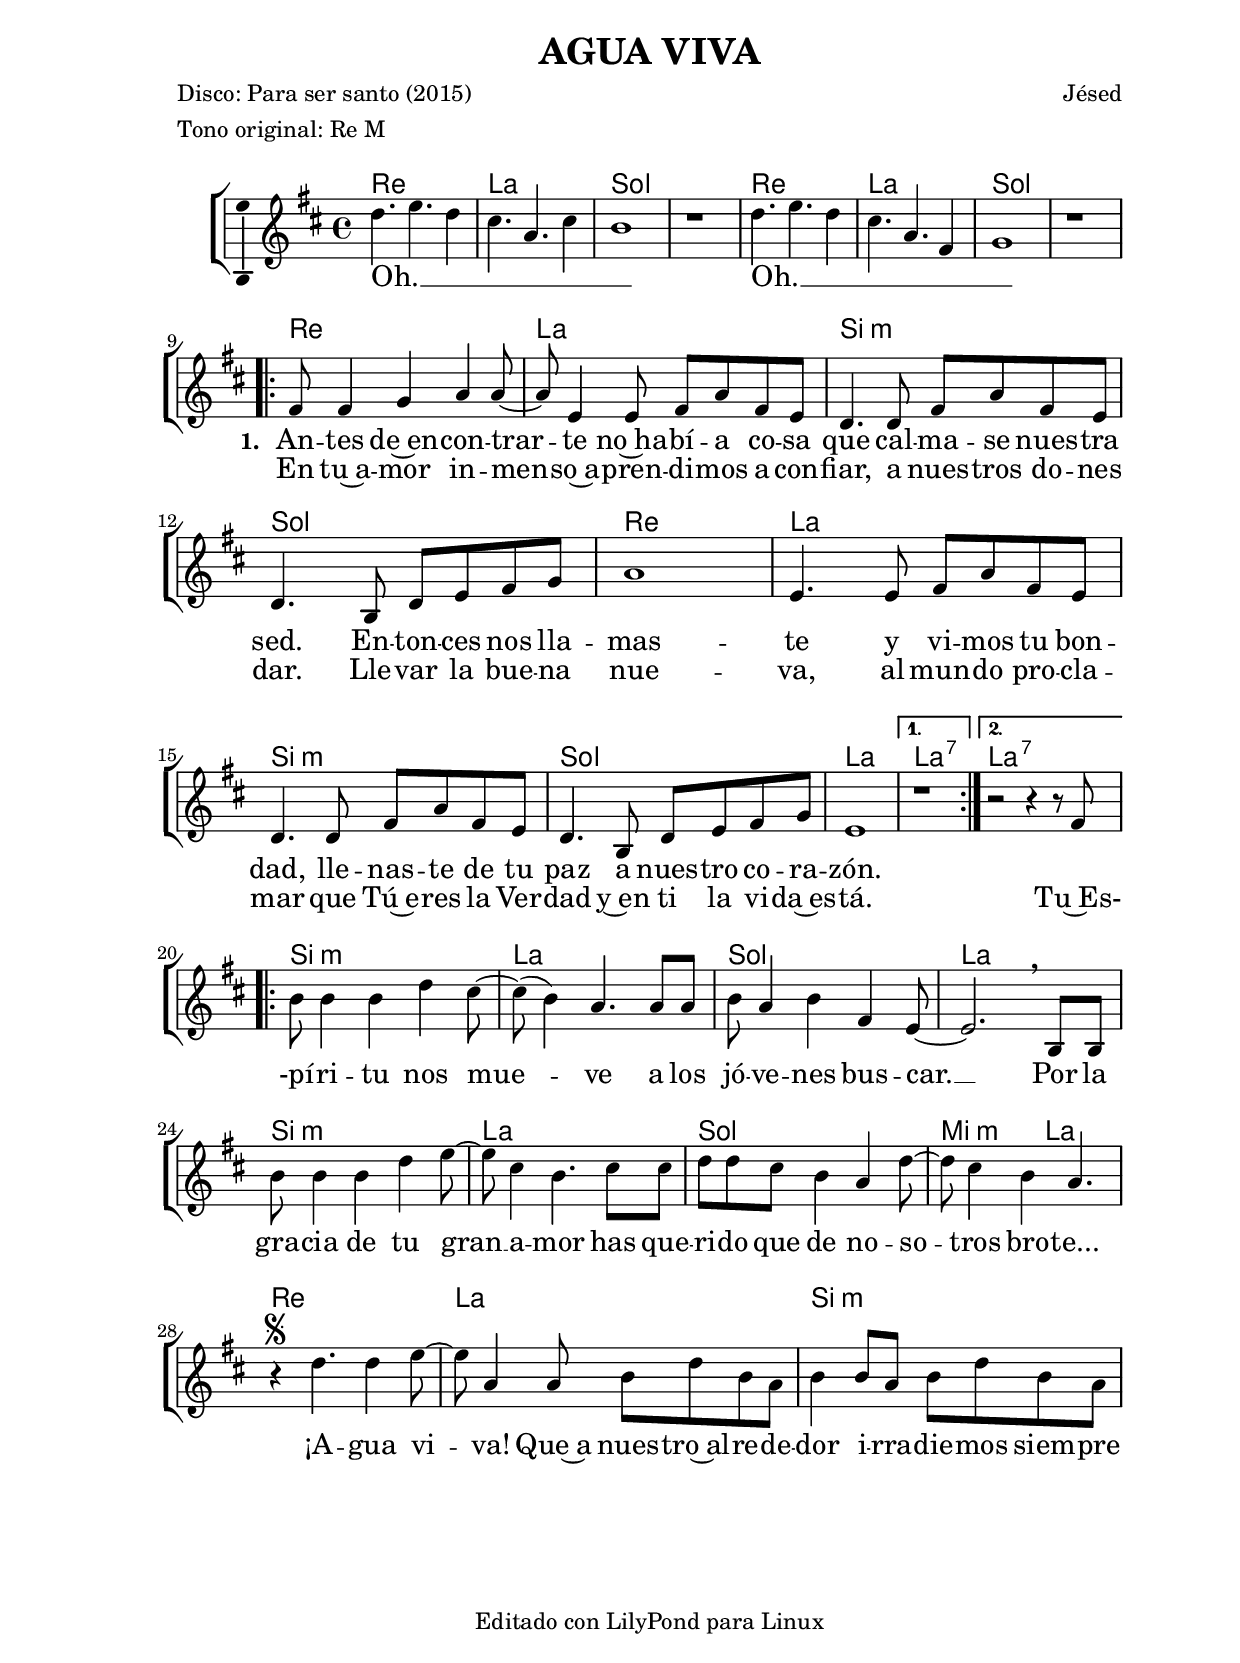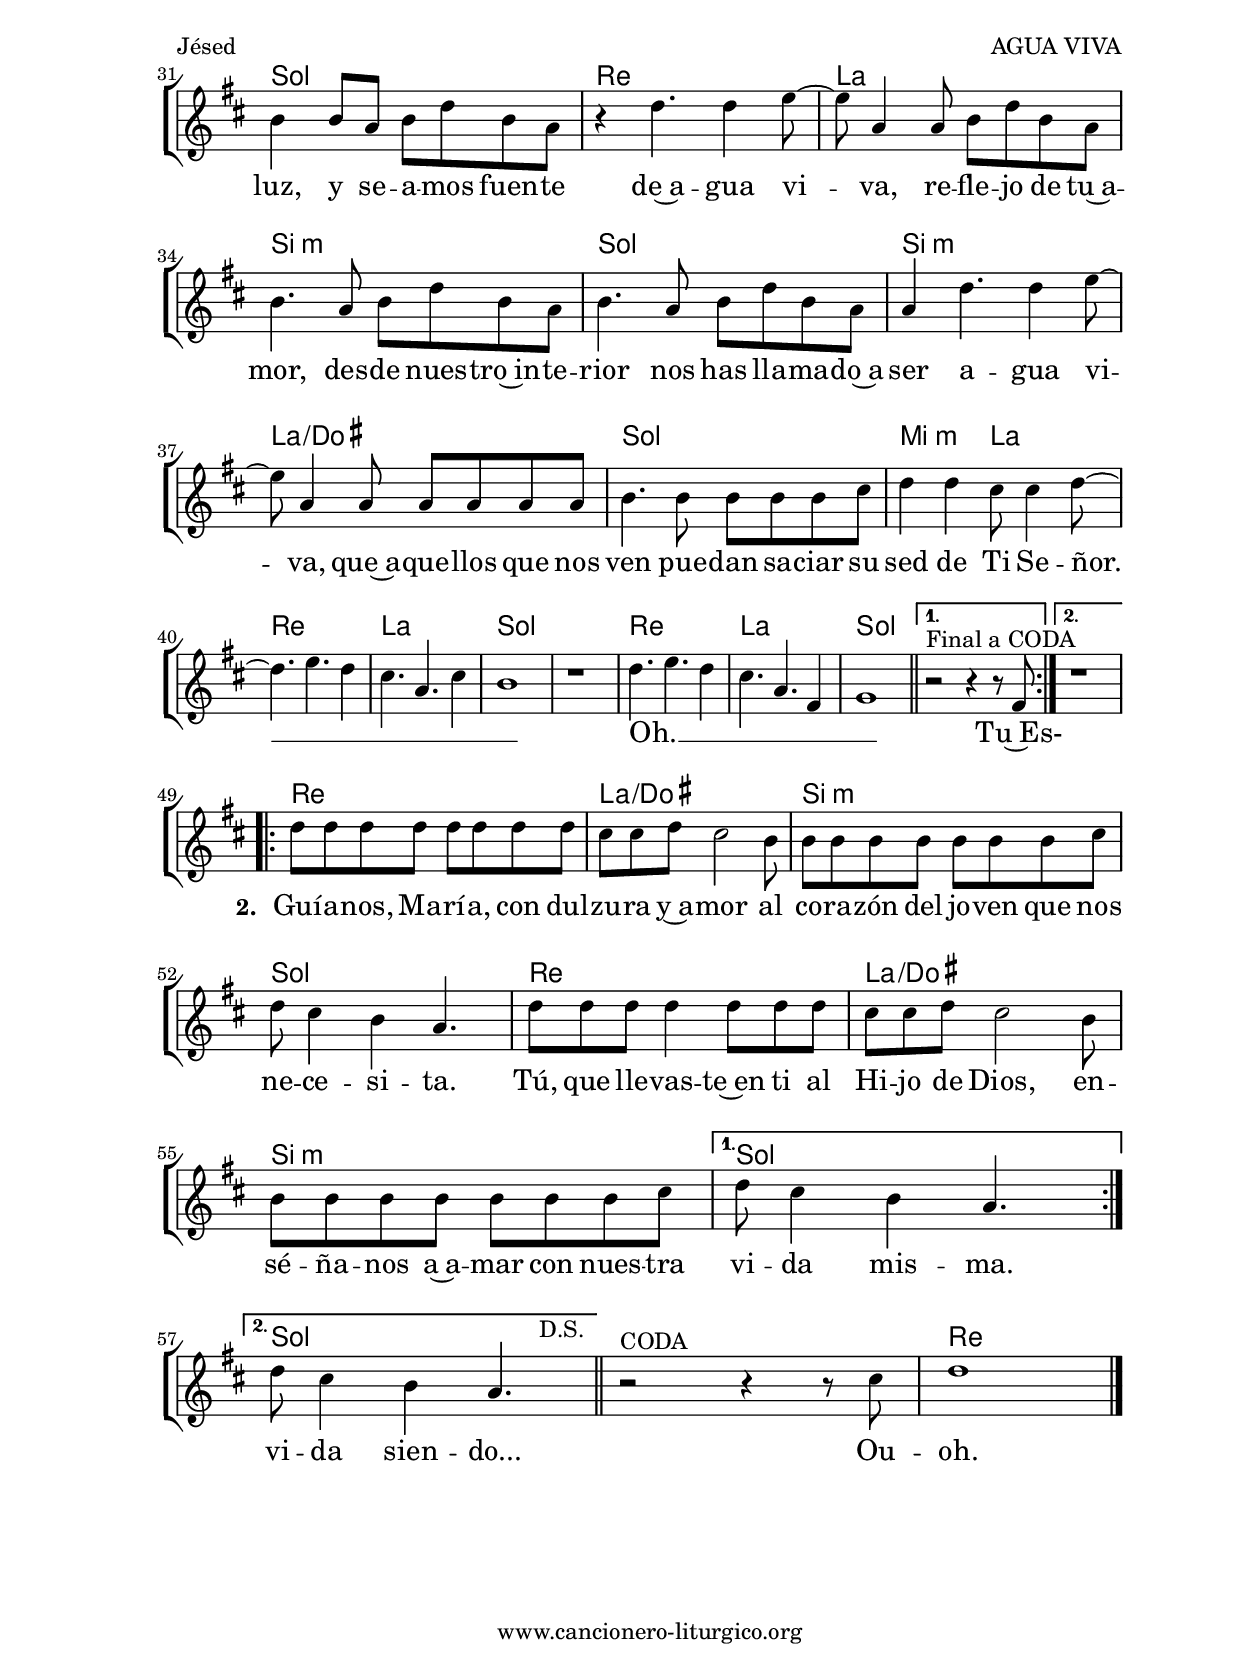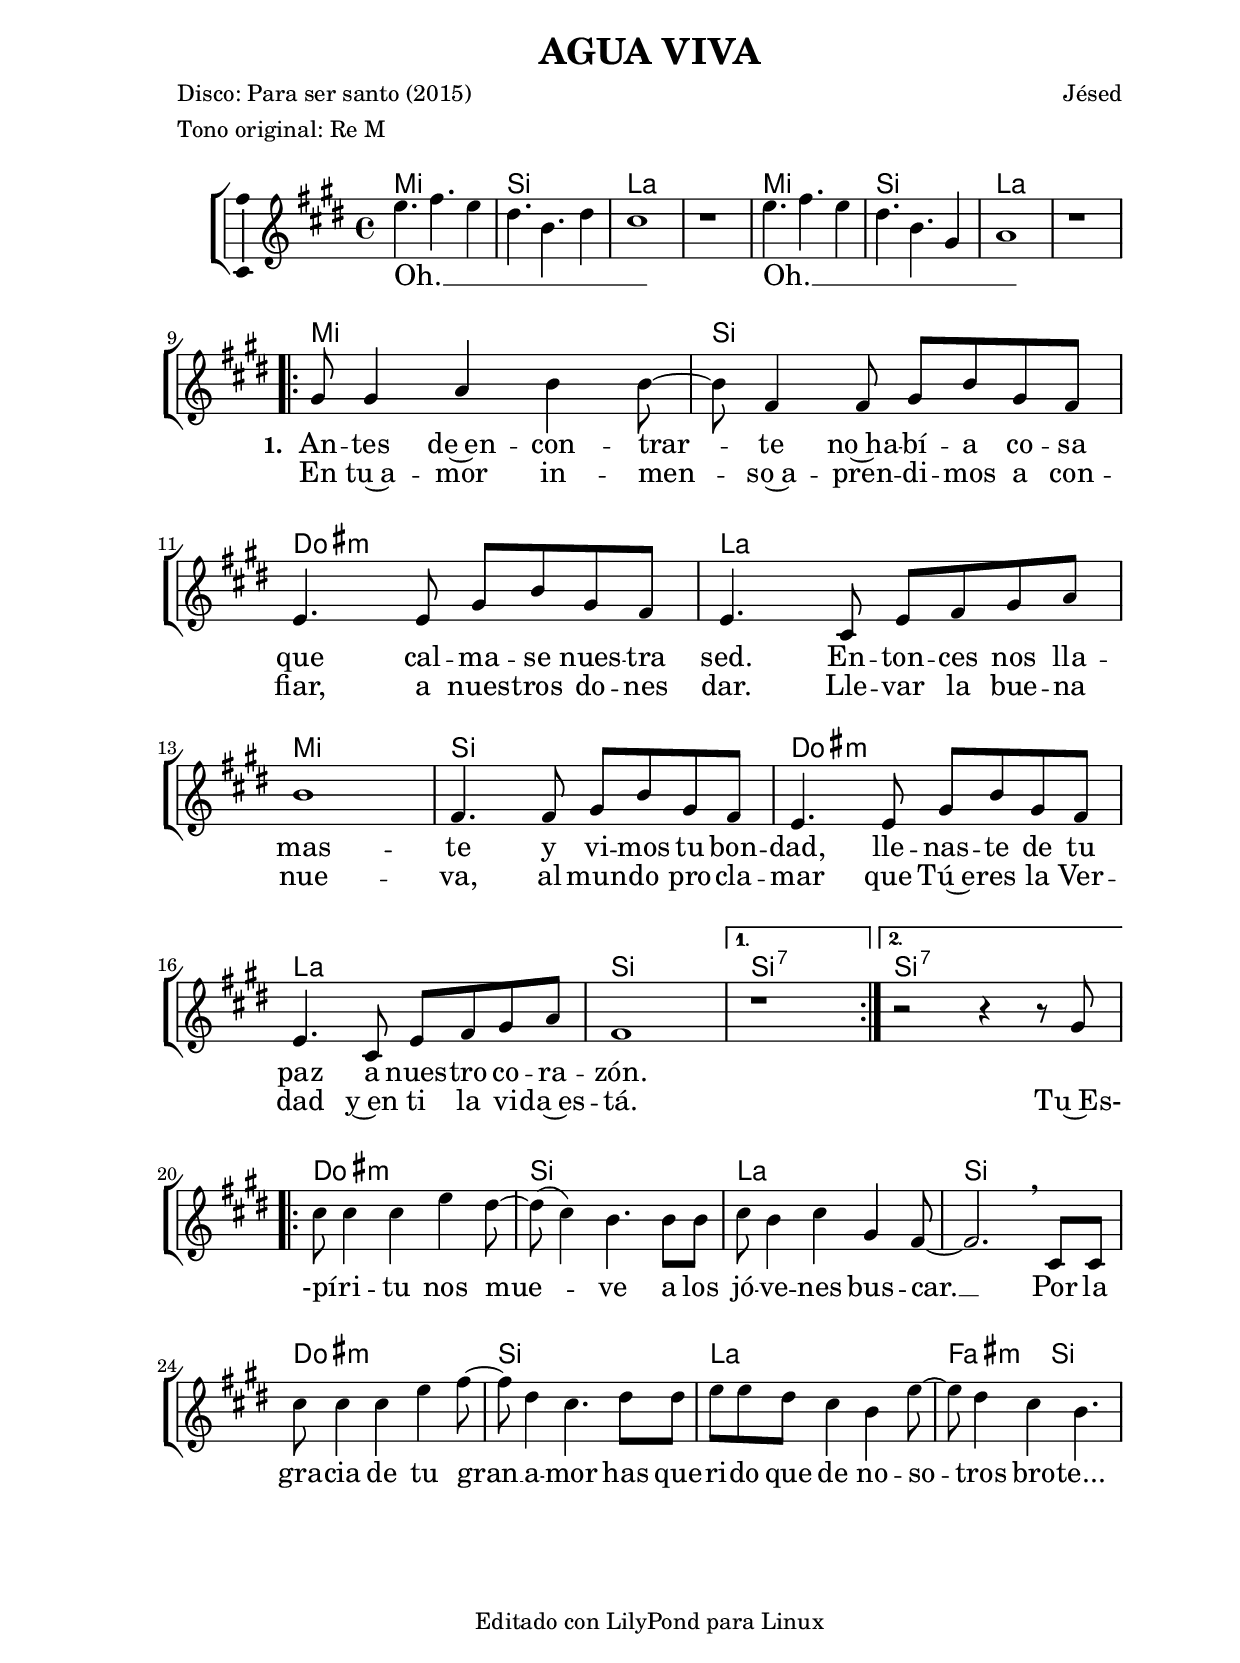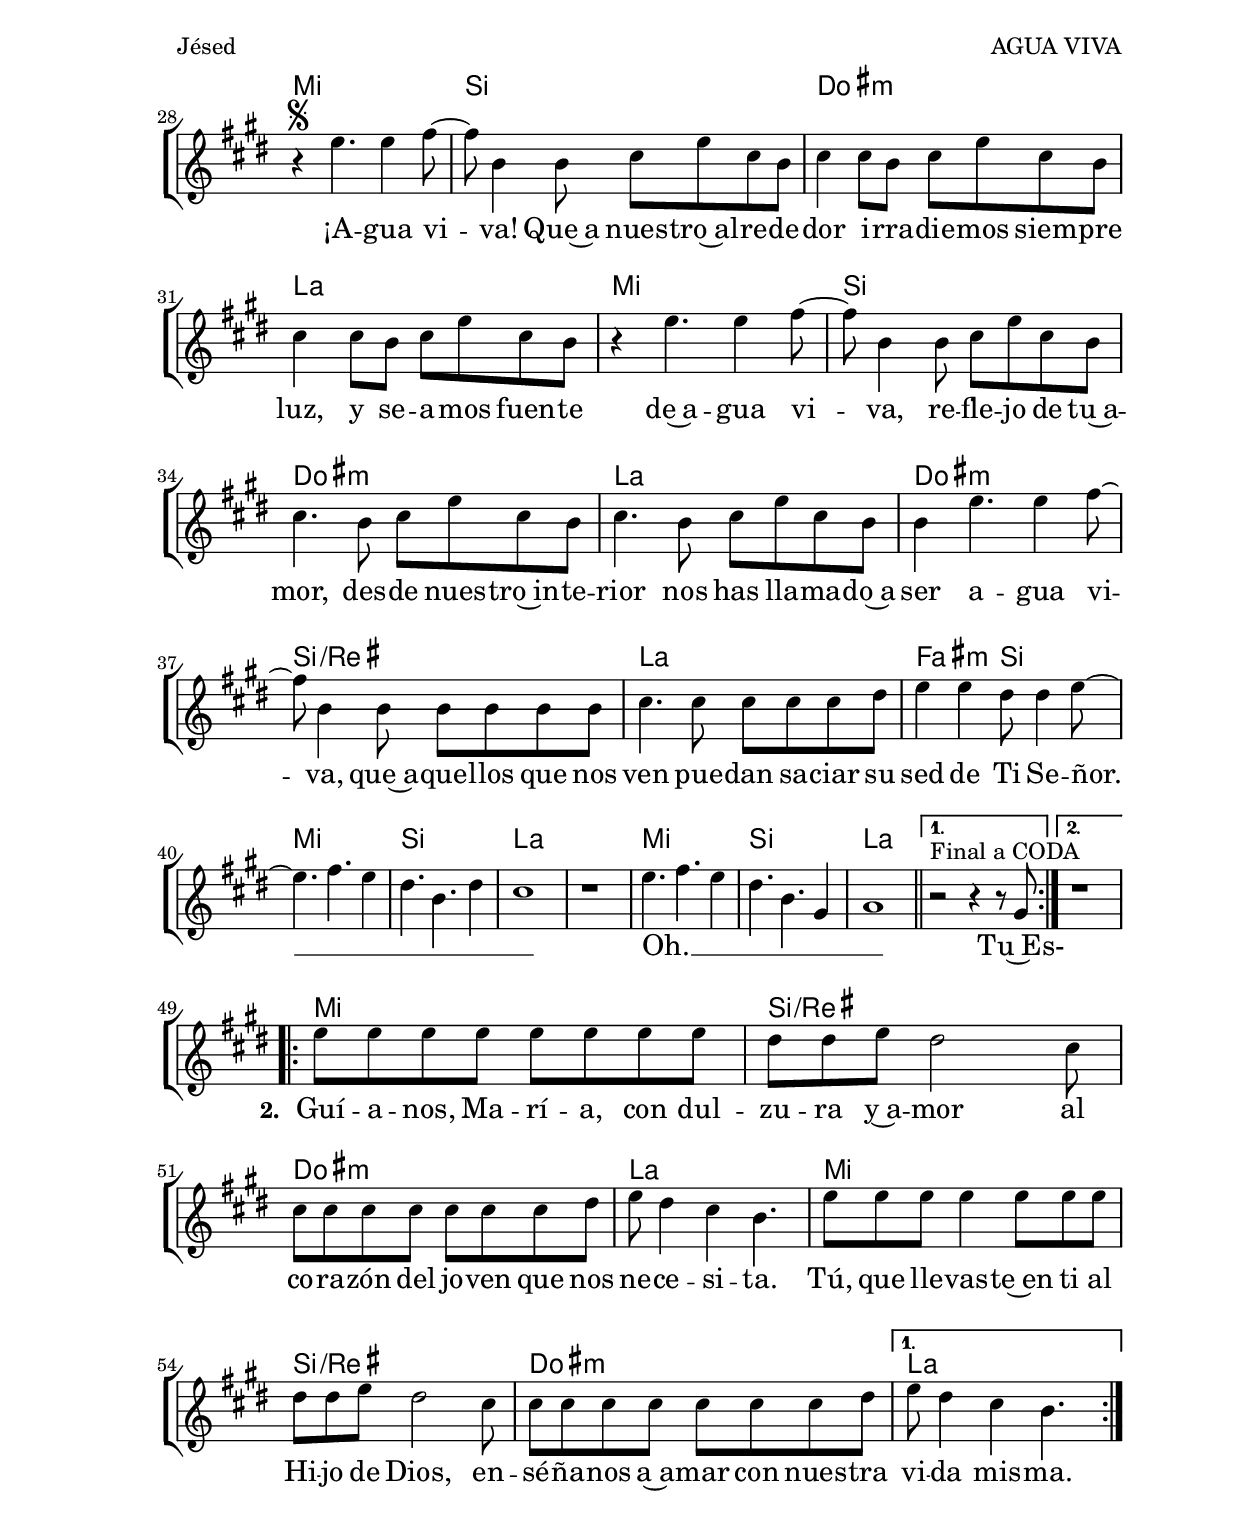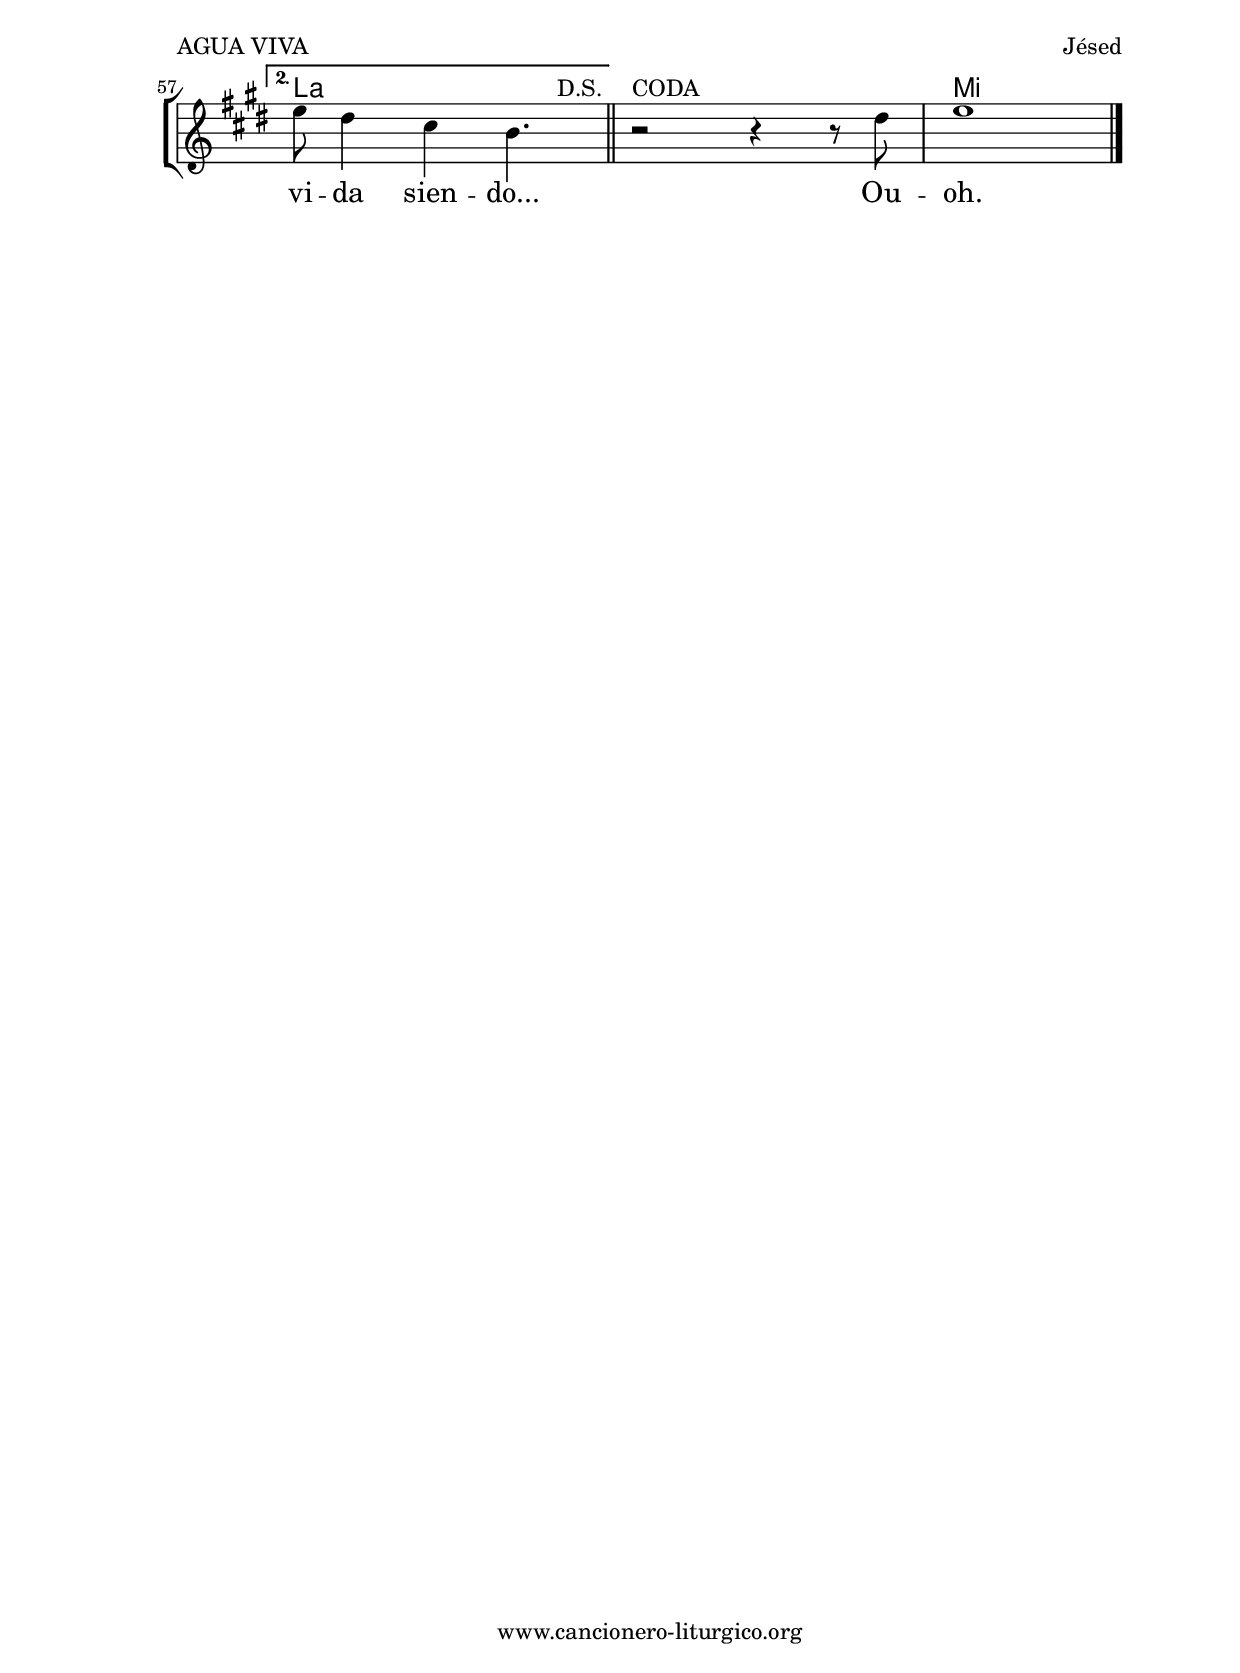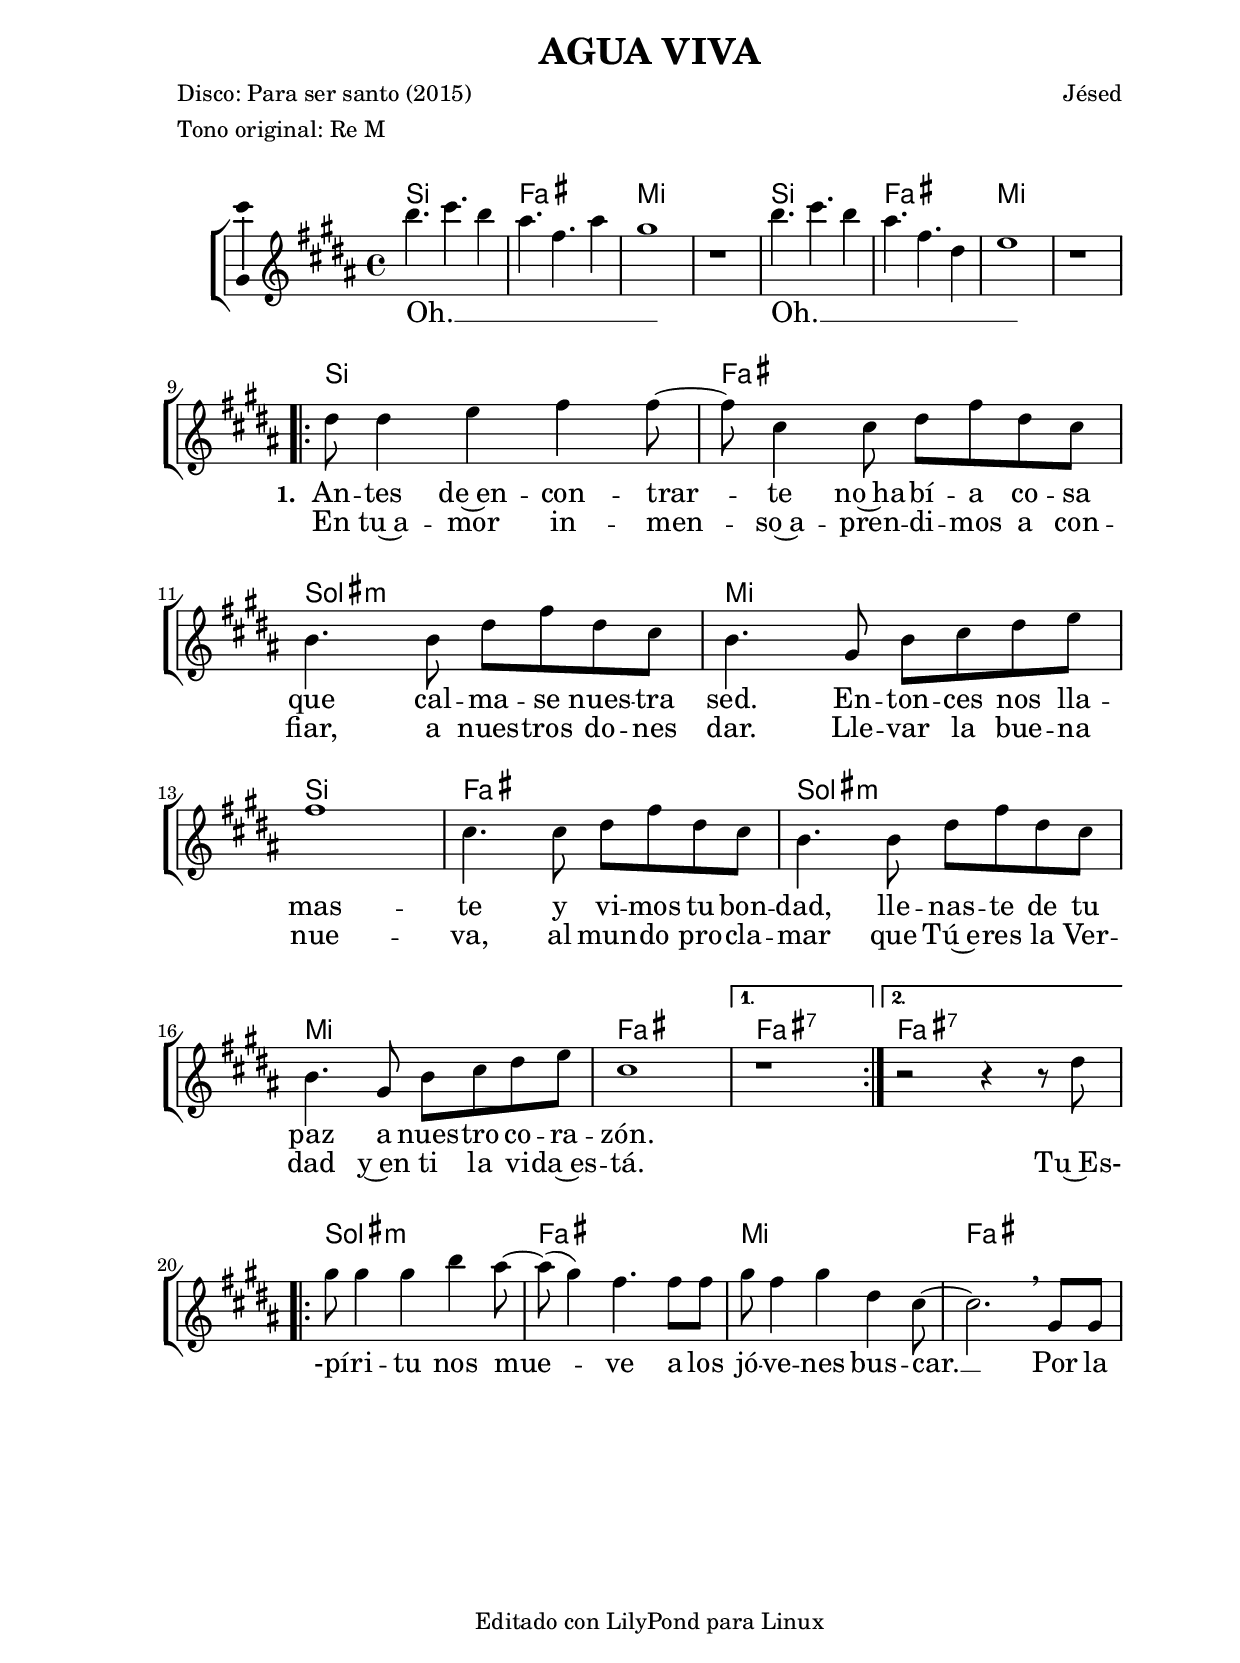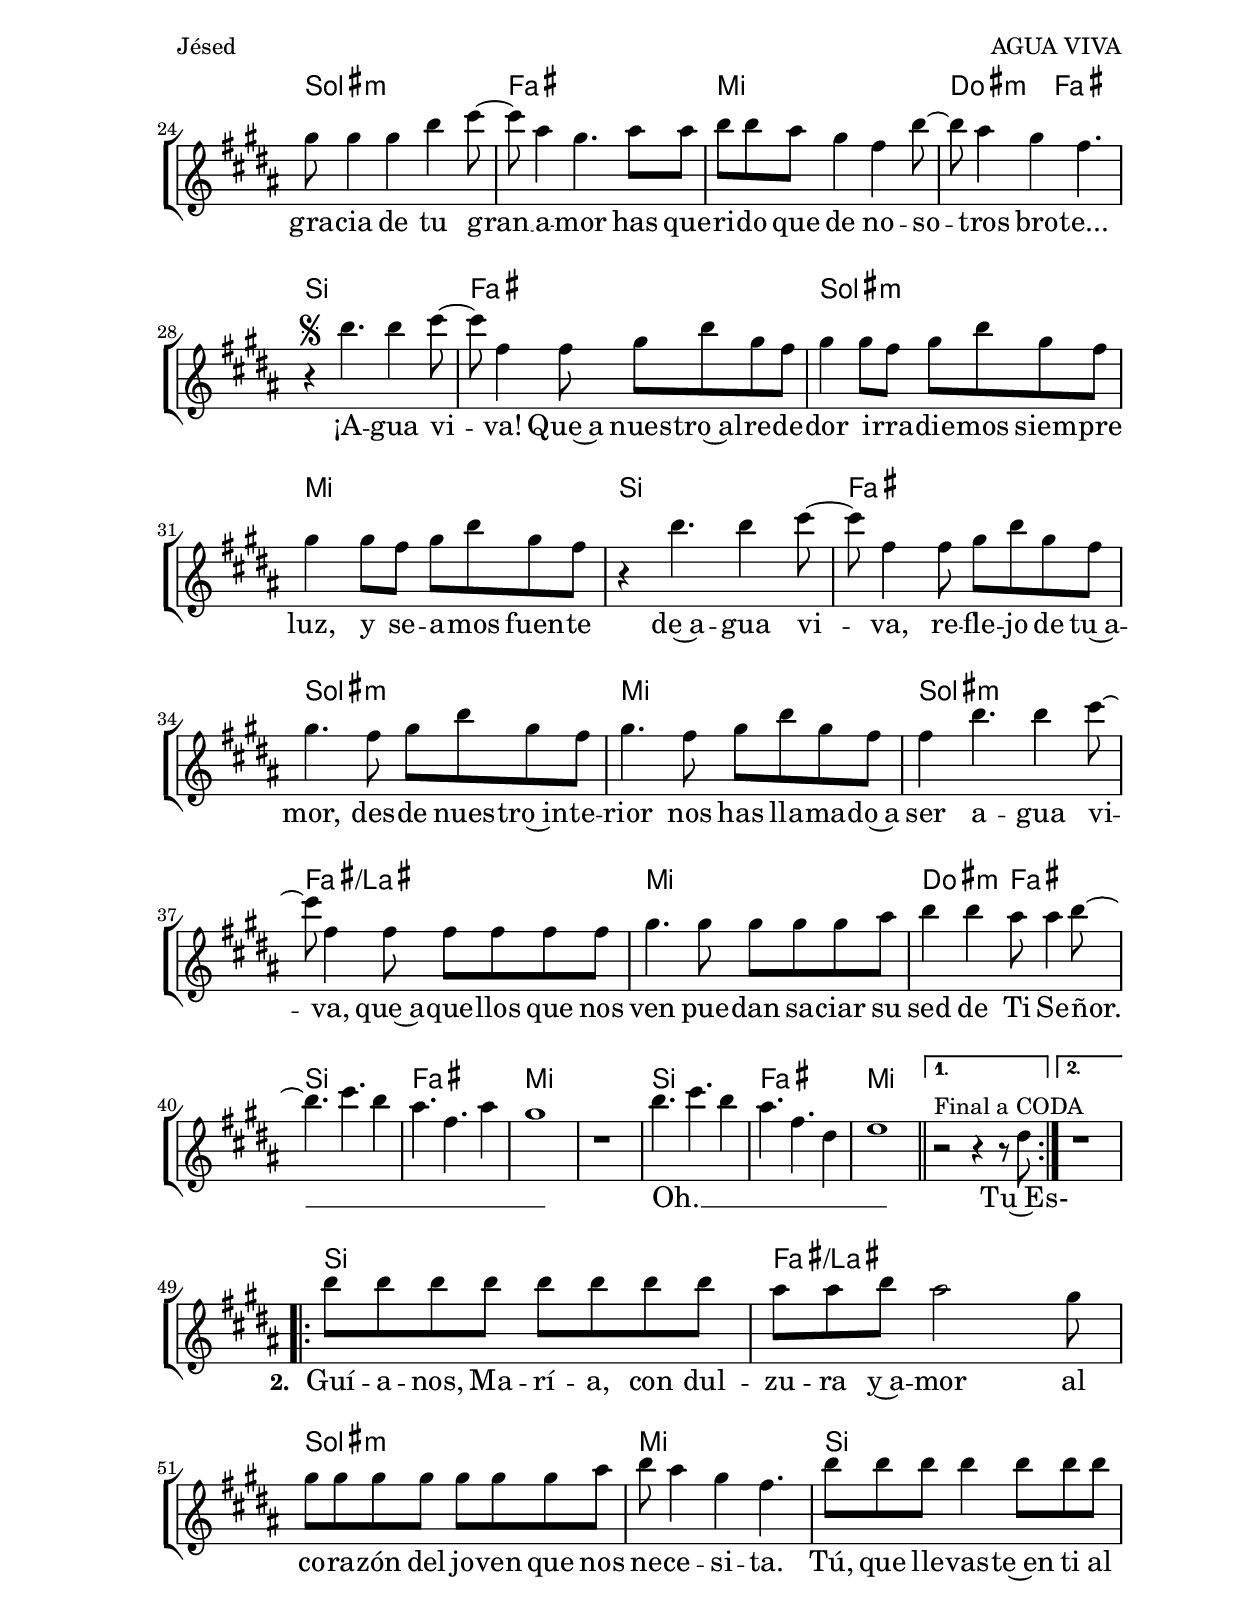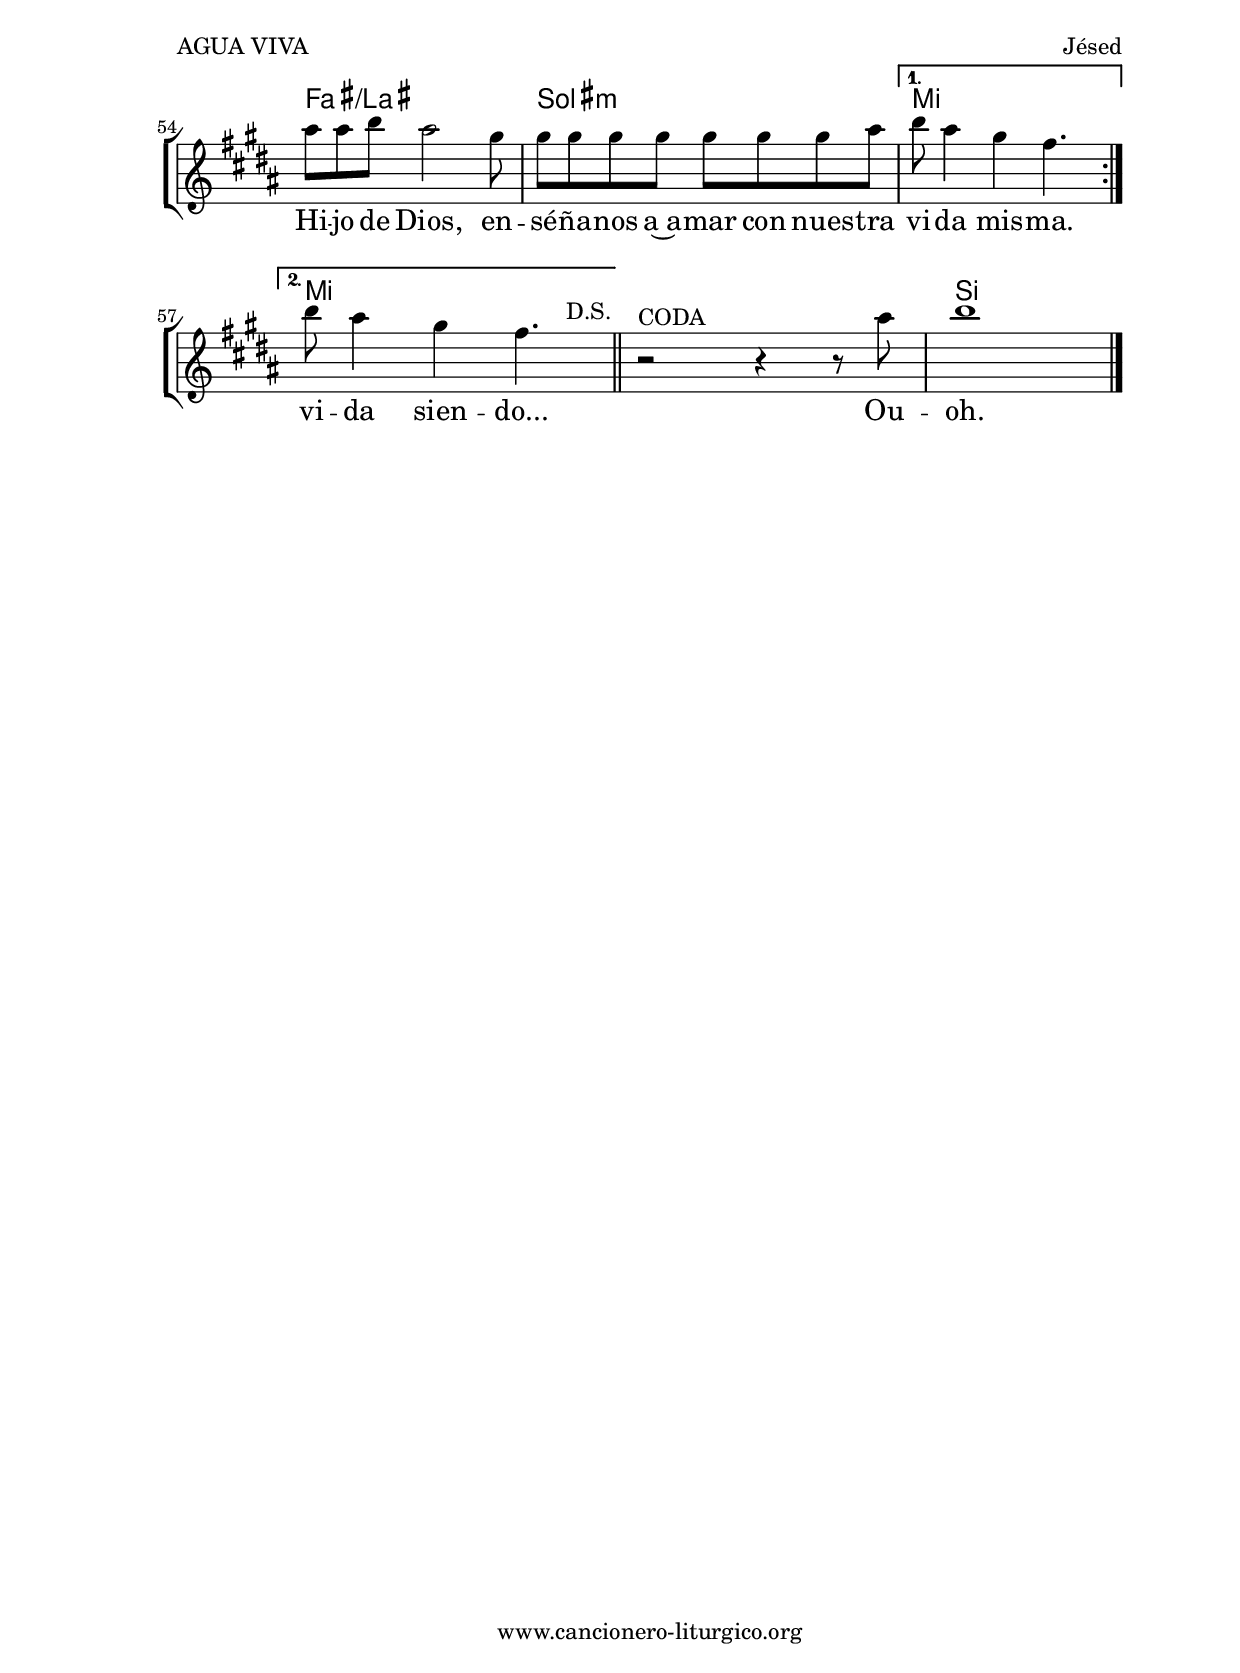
%
%para convertir .midi en .wav:
%timidity filename.midi -Ow -o finename.wav
%
%
%Para convertir de .wav a .mp3:
%lame -h -m j filename.wav
%
%
%para escuchar el midi:
%timidity nombrefichero.midi
%


%versión de lilypond para la que se ha escrito esta partitura:
\version "2.16.0"

	%Tamaño papel
	#(set-default-paper-size "a4")
	%Tamaño partitura
	#(set-global-staff-size 20)
	%No responde al pulsar sobre una nota
	#(ly:set-option 'point-and-click #f)

%parámetros del encabezamiento:
\header {
	title = "AGUA VIVA"
	subtitle = ""
	composer = "Jésed"
	poet = "Disco: Para ser santo (2015)"
%https://www.jesed.net/documents/2019/11/letras_cd_para_ser_Santo.pdf
%Jésed Ministerio de Música, S.C.
%M. y L.: Javier Noriega y Ricardo Sánchez Rubio
	meter = "Tono original: Re M"
	arranger = ""
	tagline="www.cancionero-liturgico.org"
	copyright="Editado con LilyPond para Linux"
	}

%parámetros asociados al papel:
\paper  {
	oddHeaderMarkup = \markup {\fill-line { \on-the-fly #not-first-page \fromproperty #'header:title \on-the-fly #not-first-page \fromproperty #'header:composer }}
	evenHeaderMarkup = \markup {\fill-line { \fromproperty #'header:composer \fromproperty #'header:title }}
	#(set-paper-size "a4")
	print-page-number = ##f
	first-page-number = 1
	print-first-page-number = ##f
%	head-separation = 3.0 \cm
	top-margin = 2.0 \cm
	bottom-margin = 0.5\cm
%	bottom-margin = -0.5\cm
	left-margin = 3.0 \cm
	line-width = 16.0 \cm 
	indent = 8\mm
	interscoreline = 2.\mm
	between-system-space = 15\mm
%	para que las partituras no llenen la hoja:
	ragged-bottom = ##t
%	idem para la última hoja:
	ragged-last-bottom = ##f
%	para que las partituras llenen el ancho del papel:
	ragged-last = ##f
	after-title-space = 2.5 \cm
%page-count=2
%system-count=15

	%Flexible Vertical Spacing
%	markup-markup-spacing =
%	#'((basic-distance . 15) (minimum-distance . 15) (padding . 3))
	markup-system-spacing =
	#'((basic-distance . 15) (minimum-distance . 15) (padding . 3))
	system-system-spacing =
	#'((basic-distance . 15) (minimum-distance . 15) (padding . 3))
	score-system-spacing =
	#'((basic-distance . 15) (minimum-distance . 15) (padding . 5))
%	top-system-spacing = % header
%	#'((basic-distance . 8) (minimum-distance . 0) (padding . 0))
%	top-markup-spacing =
%	#'((basic-distance . 20) (minimum-distance . 20) (padding . 0))
	last-bottom-spacing = % footer
	#'((basic-distance . 5) (minimum-distance . 5) (padding . 0))
%	score-markup-spacing =
%	#'((basic-distance . 16) (minimum-distance . 13) (padding . 0))

	}


%parámetros que afectan a toda la partitura:
global =  {
	%clave de sol (G):
	\clef G
	%armadura:
%	\transpose d ees
	\key d \major
	\tempo 4=112
	\set Score.tempoHideNote = ##t
	}


acordes = {
	\italianChords
	\chordmode {
%	\transpose d ees
{

d1 a g g
d1 a g g

\repeat volta 2 {
d1 a b:m g d a b:m g a
}
\alternative {
{
a1:7
}
{
a1:7
}
}

\repeat volta 2 {
b1:m a g a b:m a g e2:m a

d1 a b:m g
d1 a b:m g
b1:m a/cis g e2:m a

d1 a g g
d1 a g
}
\alternative {
{
g1
}
{
g1
}
}

\repeat volta 2 {
d1 a/cis b:m g
d1 a/cis b:m
}
\alternative {
{
g1
}
{
g1
}
}

g1 d

	}
	}
}

melodia = 

%	\transpose d ees
{
	\relative c''{
	\time 4/4

d4. e d4
cis4. a cis4
b1
r1
d4. e d4
cis4. a fis4
g1
r1

\break

\repeat volta 2 {
fis8 fis4 g a a8~
a8 e4 e8 fis a fis e
d4. d8 fis a fis e
d4. b8 d e fis g
a1
e4. e8 fis a fis e
d4. d8 fis a fis e
d4. b8 d e fis g
e1
}
\alternative {
{
r1
}
{
r2 r4 r8 fis8
}
}

\break

\repeat volta 2 {
b8 b4 b d cis8~
cis8 (b4) a4. a8 a
b8 a4 b fis e8~
e2. \breathe b8 b
b'8 b4 b d e8~
e8 cis4 b4. cis8 cis
d8 d cis b4 a d8~
d8 cis4 b a4.

\break

r4\segno d4. d4 e8~
e8 a,4 a8 b d b a
b4 b8 a b d b a
b4 b8 a b d b a

r4 d4. d4 e8~
e8 a,4 a8 b d b a
b4. a8 b d b a
b4. a8 b d b a

a4 d4. d4 e8~
e8 a,4 a8 a a a a
b4. b8 b b b cis
d4 d cis8 cis4 d8~

d4. e d4
cis4. a cis4
b1
r1
d4. e d4
cis4. a fis4
g1
\bar"||"
}
\alternative {
{
r2^"Final a CODA" r4 r8 fis8
}
{
r1
}
}

\break

\repeat volta 2 {
d'8 d d d d d d d
cis8 cis d cis2 b8
b8 b b b b b b cis
d8 cis4 b a4.

d8 d d d4 d8 d d
cis8 cis d cis2 b8
b8 b b b b b b cis
}
\alternative {
{
d8 cis4 b a4.
}
{
\break
d8 cis4 b a4.^"        D.S."
}
}

\bar "||"
r2^"CODA" r4 r8 cis8
d1

\bar "|."
	}
	}


texto = \lyricmode {
Oh. __ _ _ _ _ _ _
Oh. __ _ _ _ _ _ _

\set stanza =#"1. "
An -- tes de~en -- con -- trar -- te
no~ha -- bí -- a co -- sa que
cal -- ma -- se nues -- tra sed.
En -- ton -- ces nos lla -- mas -- te
y vi -- mos tu bon -- dad,
lle -- nas -- te de tu paz
a nues -- tro co -- ra -- zón.

"  "
-pí -- ri -- tu nos mue -- ve
a los jó -- ve -- nes bus -- car. __
Por la gra -- cia de tu gran __ a -- mor
has que -- ri -- do que de no -- so -- tros bro -- te...

¡A -- gua vi -- va!
Que~a nues -- tro~al -- re -- de -- dor
i -- rra -- die -- mos siem -- pre luz,
y se -- a -- mos fuen -- te
de~a -- gua vi -- va,
re -- fle -- jo de tu~a -- mor,
des -- de nues -- tro~in -- te -- rior
nos has lla -- ma -- do~a ser
a -- gua vi -- va,
que~a -- que -- llos que nos ven
pue -- dan sa -- ciar su sed
de Ti Se -- ñor. __ _ _ _ _ _ _
Oh. __ _ _ _ _ _ _

Tu~Es-

\set stanza =#"2. "
Guí -- a -- nos, Ma -- rí -- a,
con dul -- zu -- ra y~a -- mor
al co -- ra -- zón del jo -- ven
que nos ne -- ce -- si -- ta.

Tú, que lle -- vas -- te~en ti
al Hi -- jo de Dios,
en -- sé -- ña -- nos a~a -- mar
con nues -- tra vi -- da mis -- ma.

vi -- da sien -- do...

Ou -- oh.

	}

textodos = \lyricmode {
\skip4 \skip4 \skip4 \skip4 \skip4 \skip4 \skip4
\skip4 \skip4 \skip4 \skip4 \skip4 \skip4 \skip4

En tu~a -- mor in -- men -- so~a -- pren -- di -- mos a con -- fiar,
a nues -- tros do -- nes dar.
Lle -- var la bue -- na nue -- va,
al mun -- do pro -- cla -- mar
que Tú~e -- res la Ver -- dad
y~en ti la vi -- da~es -- tá.

Tu~Es-

	}


acordesStaff = \context ChordNames = acordesStaff <<
	\set chordChanges = ##t
	\acordes
	>>


vozStaff = \context Voice = vozStaff
\with {\consists "Ambitus_engraver"}
<<
%	\set Staff.instrumentName = ""
%	\set Staff.shortInstrumentName = ""
%	\set Staff.midiInstrument = #"clarinet"
%	\set Staff.midiInstrument = #"cello"
%	\set Staff.midiInstrument = #"flute"
	\set Staff.midiInstrument = #"electric guitar (jazz)"
%	\set Staff.midiInstrument = #"english horn"
%	\set Staff.midiInstrument = #"violin"
%	\set Staff.midiInstrument = #"glockenspiel"
	\set Staff.midiMinimumVolume = #0.7
	\set Staff.midiMaximumVolume = #0.9
	\global
	\melodia
	>>

textoStaff = \context Lyrics = textoStaff <<
	\lyricsto vozStaff \texto
	>>

textodosStaff = \context Lyrics = textodosStaff <<
	\lyricsto vozStaff \textodos
	>>


\book {
	\score {
		\context ChoirStaff {
			\override StaffGroup.SystemStartBracket #'collapse-height = #1
			\override Score.SystemStartBar #'collapse-height = #1
			<<
			\acordesStaff
			\vozStaff
			\textoStaff
			\textodosStaff
			>>
			}
		\layout {
	    		\context {
				\Lyrics
				\override LyricText #'font-size = #2
				}
	   		 \context {
				\Score
				\override StaffSymbol #'staff-space = #(magstep +3)
				}
			}
		}
	\score {
		\unfoldRepeats
		\context ChoirStaff {
			<<
			\acordesStaff
			\vozStaff
			>>
			}
		\midi {
	  		\context {
	  			\Score
				tempoWholesPerMinute = #(ly:make-moment 70 4)
				}
			}
		}
	}



#(define output-suffix "C")
\book {
	\score {
		\context ChoirStaff {
			\override StaffGroup.SystemStartBracket #'collapse-height = #1
			\override Score.SystemStartBar #'collapse-height = #1
\transpose c d
			<<
			\acordesStaff
			\vozStaff
			\textoStaff
			\textodosStaff
			>>
			}
		\layout {
	    		\context {
				\Lyrics
				\override LyricText #'font-size = #2
				}
	   		 \context {
				\Score
				\override StaffSymbol #'staff-space = #(magstep +3)
				}
			}
		}
	}

#(define output-suffix "S")
\book {
	\score {
		\context ChoirStaff {
			\override StaffGroup.SystemStartBracket #'collapse-height = #1
			\override Score.SystemStartBar #'collapse-height = #1
\transpose c a
			<<
			\acordesStaff
			\vozStaff
			\textoStaff
			\textodosStaff
			>>
			}
		\layout {
	    		\context {
				\Lyrics
				\override LyricText #'font-size = #2
				}
	   		 \context {
				\Score
				\override StaffSymbol #'staff-space = #(magstep +3)
				}
			}
		}
	}


